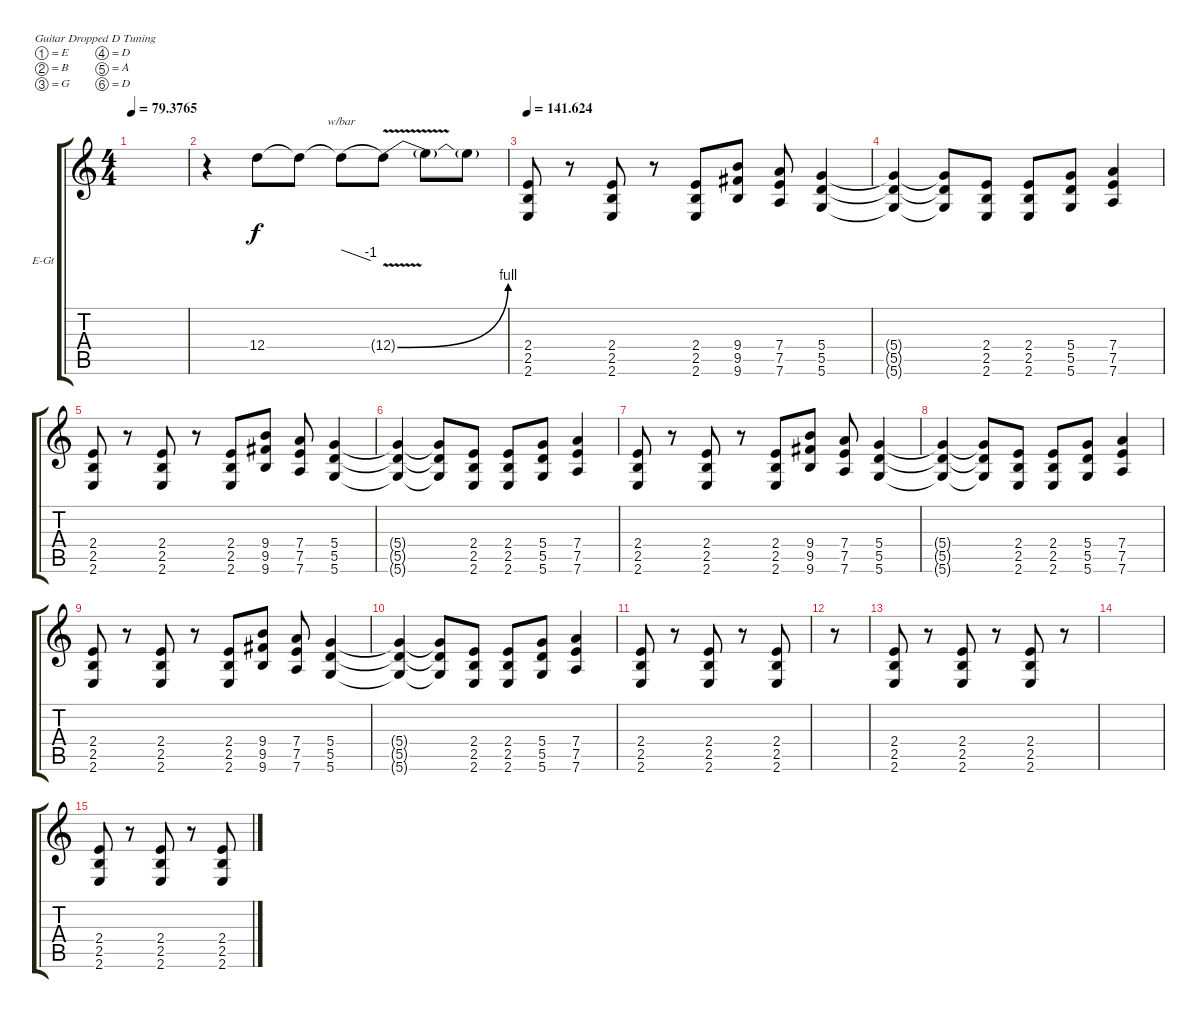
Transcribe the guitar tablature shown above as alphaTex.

\defaultSystemsLayout 4
\bracketExtendMode groupsimilarinstruments
\firstSystemTrackNameOrientation horizontal
\otherSystemsTrackNameOrientation horizontal
\track ("Electric Guitar" "E-Gt") {instrument distortionguitar}
\staff {score tabs}
\tuning (E4 B3 G3 D3 A2 D2)
\ts (4 4)
\tempo
79.3765
\accidentals auto
\clef g2
\ottava regular
\simile none
\ks c
|
r.4 12.4.8 12.4{t}.8 12.4{t}.8{tbe (dive default 0 0 45 -4)} 12.4{be (bend 0 0 15 4) v t}.8 12.4{t}.8 12.4{t}.8 |
\tempo
141.624 (2.4 2.5 2.6).8 r.8 (2.4 2.5 2.6).8 r.8 (2.4 2.5 2.6).8 (9.6 9.5 9.4).8 (7.6 7.5 7.4).8 (5.4 5.5 5.6).4 |
(5.6{t} 5.5{t} 5.4{t}).4 (5.5{t} 5.6{t} 5.4{t}).8 (2.4 2.5 2.6).8 (2.6 2.5 2.4).8 (5.4 5.5 5.6).8 (7.6 7.5 7.4).4 |
(2.4 2.5 2.6).8 r.8 (2.4 2.5 2.6).8 r.8 (2.4 2.5 2.6).8 (9.6 9.5 9.4).8 (7.6 7.5 7.4).8 (5.4 5.5 5.6).4 |
(5.6{t} 5.5{t} 5.4{t}).4 (5.5{t} 5.6{t} 5.4{t}).8 (2.4 2.5 2.6).8 (2.6 2.5 2.4).8 (5.4 5.5 5.6).8 (7.6 7.5 7.4).4 |
(2.4 2.5 2.6).8 r.8 (2.4 2.5 2.6).8 r.8 (2.4 2.5 2.6).8 (9.6 9.5 9.4).8 (7.6 7.5 7.4).8 (5.4 5.5 5.6).4 |
(5.6{t} 5.5{t} 5.4{t}).4 (5.5{t} 5.6{t} 5.4{t}).8 (2.4 2.5 2.6).8 (2.6 2.5 2.4).8 (5.4 5.5 5.6).8 (7.6 7.5 7.4).4 |
(2.4 2.5 2.6).8 r.8 (2.4 2.5 2.6).8 r.8 (2.4 2.5 2.6).8 (9.6 9.5 9.4).8 (7.6 7.5 7.4).8 (5.4 5.5 5.6).4 |
(5.6{t} 5.5{t} 5.4{t}).4 (5.5{t} 5.6{t} 5.4{t}).8 (2.4 2.5 2.6).8 (2.6 2.5 2.4).8 (5.4 5.5 5.6).8 (7.6 7.5 7.4).4 |
(2.4 2.5 2.6).8 r.8 (2.4 2.5 2.6).8 r.8 (2.4 2.5 2.6).8 |
r.8 |
(2.4 2.5 2.6).8 r.8 (2.4 2.5 2.6).8 r.8 (2.4 2.5 2.6).8 r.8 |
|
(2.4 2.5 2.6).8 r.8 (2.4 2.5 2.6).8 r.8 (2.4 2.5 2.6).8
